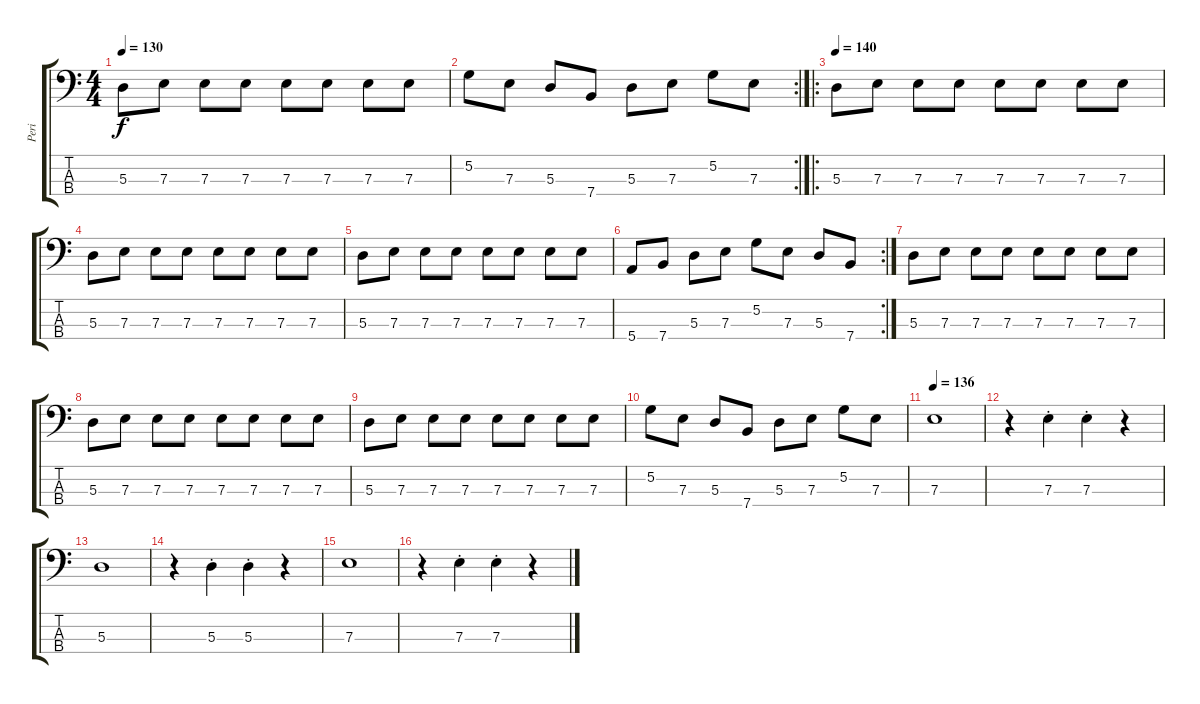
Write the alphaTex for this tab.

\track ("Peri" "Peri") {instrument electricbassfinger}
\staff {score tabs}
\tuning (G2 D2 A1 E1) {hide}
\ts (4 4)
\tempo 130
\clef f4
\ks c
5.3.8{dy f} 7.3.8 7.3.8 7.3.8 7.3.8 7.3.8 7.3.8 7.3.8 |
\rc 2
5.2.8 7.3.8 5.3.8 7.4.8 5.3.8 7.3.8 5.2.8 7.3.8 |
\ro
\tempo 140
5.3.8 7.3.8 7.3.8 7.3.8 7.3.8 7.3.8 7.3.8 7.3.8 |
5.3.8 7.3.8 7.3.8 7.3.8 7.3.8 7.3.8 7.3.8 7.3.8 |
5.3.8 7.3.8 7.3.8 7.3.8 7.3.8 7.3.8 7.3.8 7.3.8 |
\rc 2
5.4.8 7.4.8 5.3.8 7.3.8 5.2.8 7.3.8 5.3.8 7.4.8 |
5.3.8 7.3.8 7.3.8 7.3.8 7.3.8 7.3.8 7.3.8 7.3.8 |
5.3.8 7.3.8 7.3.8 7.3.8 7.3.8 7.3.8 7.3.8 7.3.8 |
5.3.8 7.3.8 7.3.8 7.3.8 7.3.8 7.3.8 7.3.8 7.3.8 |
5.2.8 7.3.8 5.3.8 7.4.8 5.3.8 7.3.8 5.2.8 7.3.8 |
\tempo 136
7.3.1 |
r.4 7.3{st}.4 7.3{st}.4 r.4 |
5.3.1 |
r.4 5.3{st}.4 5.3{st}.4 r.4 |
7.3.1 |
r.4 7.3{st}.4 7.3{st}.4 r.4
